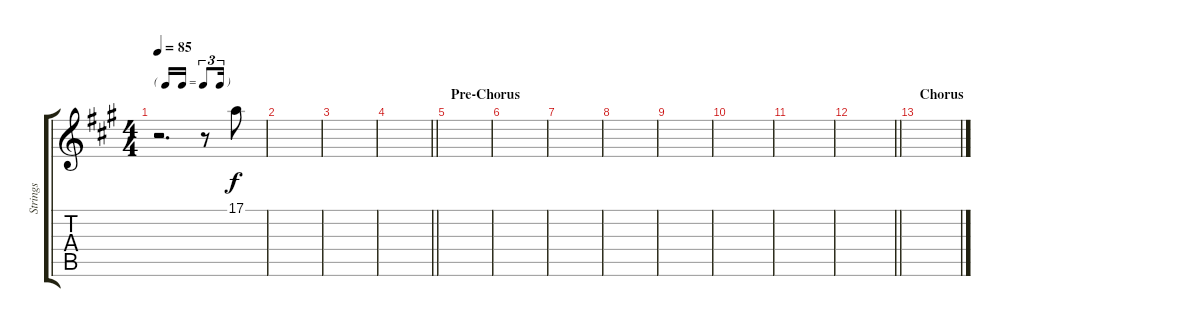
\track ("Strings" "Strings") {instrument pizzicatostrings}
\staff {score tabs}
\tuning (E4 B3 G3 D3 A2 E2) {hide}
\ts (4 4)
\tf triplet16th
\tempo 85
\clef g2
\ks a
r.2{d dy f} r.8 17.1.8 |
|
|
\barLineRight lightlight
|
\section ("" "Pre-Chorus")
|
|
|
|
|
|
|
\barLineRight lightlight
|
\section ("" "Chorus")
